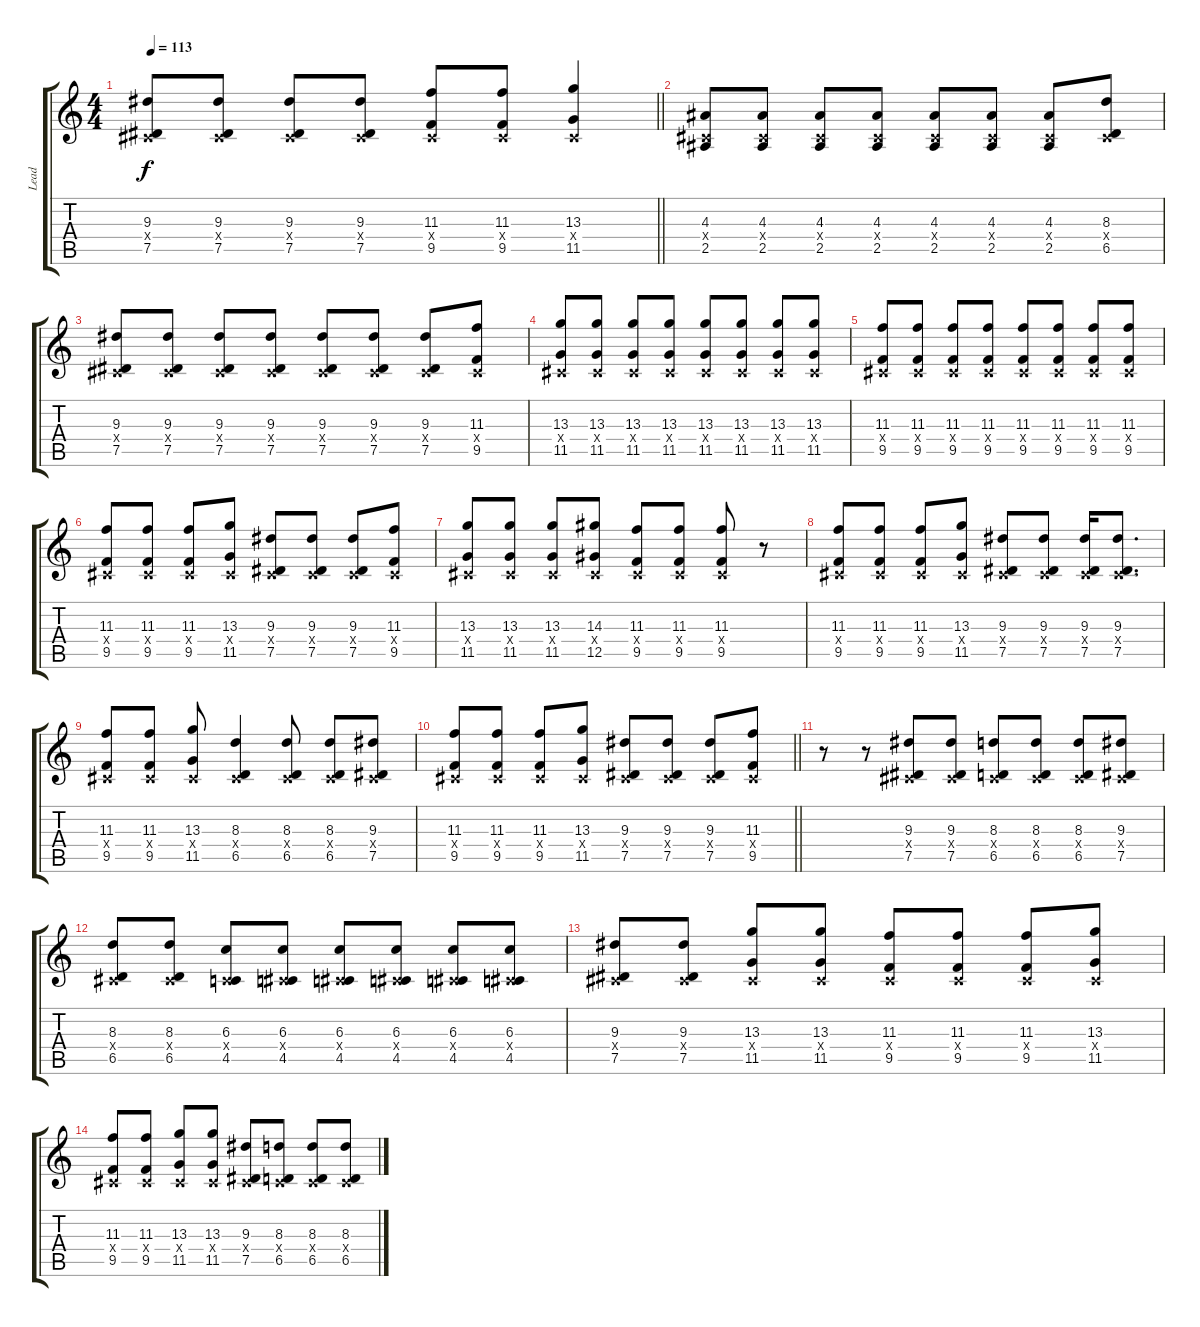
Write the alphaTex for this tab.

\track ("Lead" "Lead") {instrument distortionguitar}
\staff {score tabs}
\tuning (Eb4 Bb3 Gb3 Db3 Ab2 Eb2) {hide}
\ts (4 4)
\tempo 113
\clef g2
\barLineRight lightlight
\ks c
(9.3 0.4{x} 7.5).8{dy f} (9.3 0.4{x} 7.5).8 (9.3 0.4{x} 7.5).8 (9.3 0.4{x} 7.5).8 (11.3 0.4{x} 9.5).8 (11.3 0.4{x} 9.5).8 (13.3 0.4{x} 11.5).4 |
\section ("" "")
(4.3 0.4{x} 2.5).8 (4.3 0.4{x} 2.5).8 (4.3 0.4{x} 2.5).8 (4.3 0.4{x} 2.5).8 (4.3 0.4{x} 2.5).8 (4.3 0.4{x} 2.5).8 (4.3 0.4{x} 2.5).8 (8.3 0.4{x} 6.5).8 |
(9.3 0.4{x} 7.5).8 (9.3 0.4{x} 7.5).8 (9.3 0.4{x} 7.5).8 (9.3 0.4{x} 7.5).8 (9.3 0.4{x} 7.5).8 (9.3 0.4{x} 7.5).8 (9.3 0.4{x} 7.5).8 (11.3 0.4{x} 9.5).8 |
(13.3 0.4{x} 11.5).8 (13.3 0.4{x} 11.5).8 (13.3 0.4{x} 11.5).8 (13.3 0.4{x} 11.5).8 (13.3 0.4{x} 11.5).8 (13.3 0.4{x} 11.5).8 (13.3 0.4{x} 11.5).8 (13.3 0.4{x} 11.5).8 |
(11.3 0.4{x} 9.5).8 (11.3 0.4{x} 9.5).8 (11.3 0.4{x} 9.5).8 (11.3 0.4{x} 9.5).8 (11.3 0.4{x} 9.5).8 (11.3 0.4{x} 9.5).8 (11.3 0.4{x} 9.5).8 (11.3 0.4{x} 9.5).8 |
(11.3 0.4{x} 9.5).8 (11.3 0.4{x} 9.5).8 (11.3 0.4{x} 9.5).8 (13.3 0.4{x} 11.5).8 (9.3 0.4{x} 7.5).8 (9.3 0.4{x} 7.5).8 (9.3 0.4{x} 7.5).8 (11.3 0.4{x} 9.5).8 |
(13.3 0.4{x} 11.5).8 (13.3 0.4{x} 11.5).8 (13.3 0.4{x} 11.5).8 (14.3 0.4{x} 12.5).8 (11.3 0.4{x} 9.5).8 (11.3 0.4{x} 9.5).8 (11.3 0.4{x} 9.5).8 r.8 |
(11.3 0.4{x} 9.5).8 (11.3 0.4{x} 9.5).8 (11.3 0.4{x} 9.5).8 (13.3 0.4{x} 11.5).8 (9.3 0.4{x} 7.5).8 (9.3 0.4{x} 7.5).8 (9.3 0.4{x} 7.5).16 (9.3 0.4{x} 7.5).8{d} |
(11.3 0.4{x} 9.5).8 (11.3 0.4{x} 9.5).8 (13.3 0.4{x} 11.5).8 (8.3 0.4{x} 6.5).4 (8.3 0.4{x} 6.5).8 (8.3 0.4{x} 6.5).8 (9.3 0.4{x} 7.5).8 |
\barLineRight lightlight
(11.3 0.4{x} 9.5).8 (11.3 0.4{x} 9.5).8 (11.3 0.4{x} 9.5).8 (13.3 0.4{x} 11.5).8 (9.3 0.4{x} 7.5).8 (9.3 0.4{x} 7.5).8 (9.3 0.4{x} 7.5).8 (11.3 0.4{x} 9.5).8 |
\section ("" "")
r.8 r.8 (9.3 0.4{x} 7.5).8 (9.3 0.4{x} 7.5).8 (8.3 0.4{x} 6.5).8 (8.3 0.4{x} 6.5).8 (8.3 0.4{x} 6.5).8 (9.3 0.4{x} 7.5).8 |
(8.3 0.4{x} 6.5).8 (8.3 0.4{x} 6.5).8 (6.3 0.4{x} 4.5).8 (6.3 0.4{x} 4.5).8 (6.3 0.4{x} 4.5).8 (6.3 0.4{x} 4.5).8 (6.3 0.4{x} 4.5).8 (6.3 0.4{x} 4.5).8 |
(9.3 0.4{x} 7.5).8 (9.3 0.4{x} 7.5).8 (13.3 0.4{x} 11.5).8 (13.3 0.4{x} 11.5).8 (11.3 0.4{x} 9.5).8 (11.3 0.4{x} 9.5).8 (11.3 0.4{x} 9.5).8 (13.3 0.4{x} 11.5).8 |
(11.3 0.4{x} 9.5).8 (11.3 0.4{x} 9.5).8 (13.3 0.4{x} 11.5).8 (13.3 0.4{x} 11.5).8 (9.3 0.4{x} 7.5).8 (8.3 0.4{x} 6.5).8 (8.3 0.4{x} 6.5).8 (8.3 0.4{x} 6.5).8
